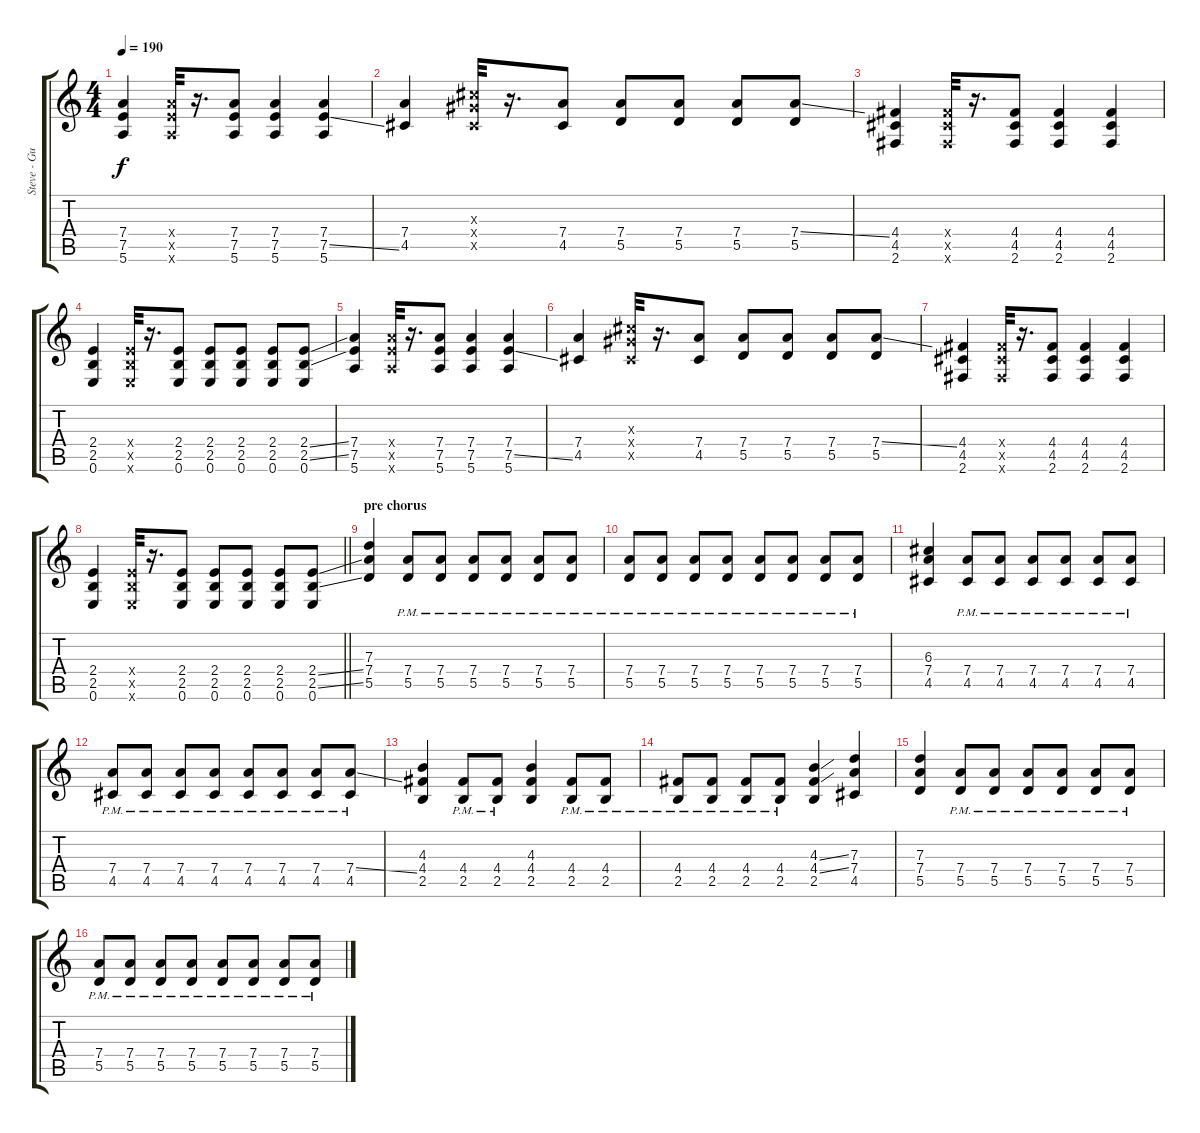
\track ("Steve - Guitar" "Steve - Gu") {instrument overdrivenguitar}
\staff {score tabs}
\tuning (E4 B3 G3 D3 A2 E2) {hide}
\ts (4 4)
\tempo 190
\clef g2
\ks c
(7.4 7.5 5.6).4{dy f} (7.4{x} 7.5{x} 5.6{x}).32 r.16{d} (7.4 7.5 5.6).8 (7.4 7.5 5.6).4 (7.4 7.5{ss} 5.6).4 |
(7.4 4.5).4 (6.3{x} 6.4{x} 4.5{x}).32 r.16{d} (7.4 4.5).8 (7.4 5.5).8 (7.4 5.5).8 (7.4 5.5).8 (7.4{ss} 5.5).8 |
(4.4 4.5 2.6).4 (4.4{x} 4.5{x} 2.6{x}).32 r.16{d} (4.4 4.5 2.6).8 (4.4 4.5 2.6).4 (4.4 4.5 2.6).4 |
(2.4 2.5 0.6).4 (2.4{x} 2.5{x} 0.6{x}).32 r.16{d} (2.4 2.5 0.6).8 (2.4 2.5 0.6).8 (2.4 2.5 0.6).8 (2.4 2.5 0.6).8 (2.4{ss} 2.5{ss} 0.6).8 |
(7.4 7.5 5.6).4 (7.4{x} 7.5{x} 5.6{x}).32 r.16{d} (7.4 7.5 5.6).8 (7.4 7.5 5.6).4 (7.4 7.5{ss} 5.6).4 |
(7.4 4.5).4 (6.3{x} 6.4{x} 4.5{x}).32 r.16{d} (7.4 4.5).8 (7.4 5.5).8 (7.4 5.5).8 (7.4 5.5).8 (7.4{ss} 5.5).8 |
(4.4 4.5 2.6).4 (4.4{x} 4.5{x} 2.6{x}).32 r.16{d} (4.4 4.5 2.6).8 (4.4 4.5 2.6).4 (4.4 4.5 2.6).4 |
\barLineRight lightlight
(2.4 2.5 0.6).4 (2.4{x} 2.5{x} 0.6{x}).32 r.16{d} (2.4 2.5 0.6).8 (2.4 2.5 0.6).8 (2.4 2.5 0.6).8 (2.4 2.5 0.6).8 (2.4{ss} 2.5{ss} 0.6).8 |
\section ("" "pre chorus")
(7.3 7.4 5.5).4 (7.4{pm} 5.5{pm}).8 (7.4{pm} 5.5{pm}).8 (7.4{pm} 5.5{pm}).8 (7.4{pm} 5.5{pm}).8 (7.4{pm} 5.5{pm}).8 (7.4{pm} 5.5{pm}).8 |
(7.4{pm} 5.5{pm}).8 (7.4{pm} 5.5{pm}).8 (7.4{pm} 5.5{pm}).8 (7.4{pm} 5.5{pm}).8 (7.4{pm} 5.5{pm}).8 (7.4{pm} 5.5{pm}).8 (7.4{pm} 5.5{pm}).8 (7.4{pm} 5.5{pm}).8 |
(6.3 7.4 4.5).4 (7.4{pm} 4.5{pm}).8 (7.4{pm} 4.5{pm}).8 (7.4{pm} 4.5{pm}).8 (7.4{pm} 4.5{pm}).8 (7.4{pm} 4.5{pm}).8 (7.4{pm} 4.5{pm}).8 |
(7.4{pm} 4.5{pm}).8 (7.4{pm} 4.5{pm}).8 (7.4{pm} 4.5{pm}).8 (7.4{pm} 4.5{pm}).8 (7.4{pm} 4.5{pm}).8 (7.4{pm} 4.5{pm}).8 (7.4{pm} 4.5{pm}).8 (7.4{ss pm} 4.5{pm}).8 |
(4.3 4.4 2.5).4 (4.4{pm} 2.5{pm}).8 (4.4{pm} 2.5{pm}).8 (4.3 4.4 2.5).4 (4.4{pm} 2.5{pm}).8 (4.4{pm} 2.5{pm}).8 |
(4.4{pm} 2.5{pm}).8 (4.4{pm} 2.5{pm}).8 (4.4{pm} 2.5{pm}).8 (4.4{pm} 2.5{pm}).8 (4.3{ss} 4.4{ss} 2.5).4 (7.3 7.4 4.5).4 |
(7.3 7.4 5.5).4 (7.4{pm} 5.5{pm}).8 (7.4{pm} 5.5{pm}).8 (7.4{pm} 5.5{pm}).8 (7.4{pm} 5.5{pm}).8 (7.4{pm} 5.5{pm}).8 (7.4{pm} 5.5{pm}).8 |
(7.4{pm} 5.5{pm}).8 (7.4{pm} 5.5{pm}).8 (7.4{pm} 5.5{pm}).8 (7.4{pm} 5.5{pm}).8 (7.4{pm} 5.5{pm}).8 (7.4{pm} 5.5{pm}).8 (7.4{pm} 5.5{pm}).8 (7.4{ss pm} 5.5{ss pm}).8
